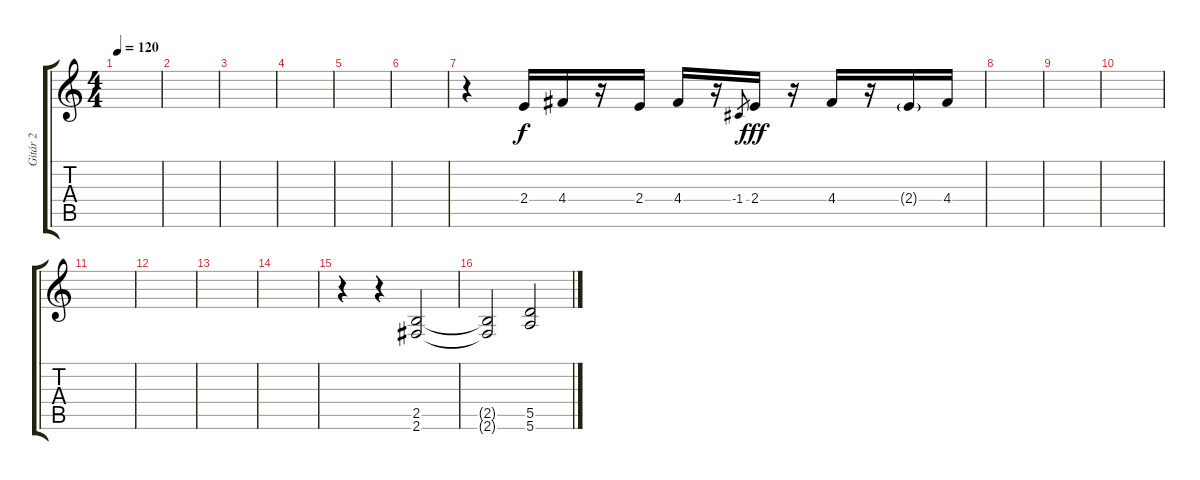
\track ("Gitár 2" "Gitár 2") {instrument distortionguitar}
\staff {score tabs}
\tuning (E4 B3 G3 D3 A2 E2) {hide}
\ts (4 4)
\tempo 120
\clef g2
\ks c
|
|
|
|
|
|
r.4 2.4.16 4.4.16 r.16 2.4.16 4.4.16 r.16 -1.4.8{gr dy f} 2.4.16{dy fff} r.16 4.4.16 r.16 2.4{g}.16 4.4.16 |
|
|
|
|
|
|
|
r.4 r.4 (2.5 2.6).2 |
(2.5{t} 2.6{t}).2 (5.5 5.6).2
